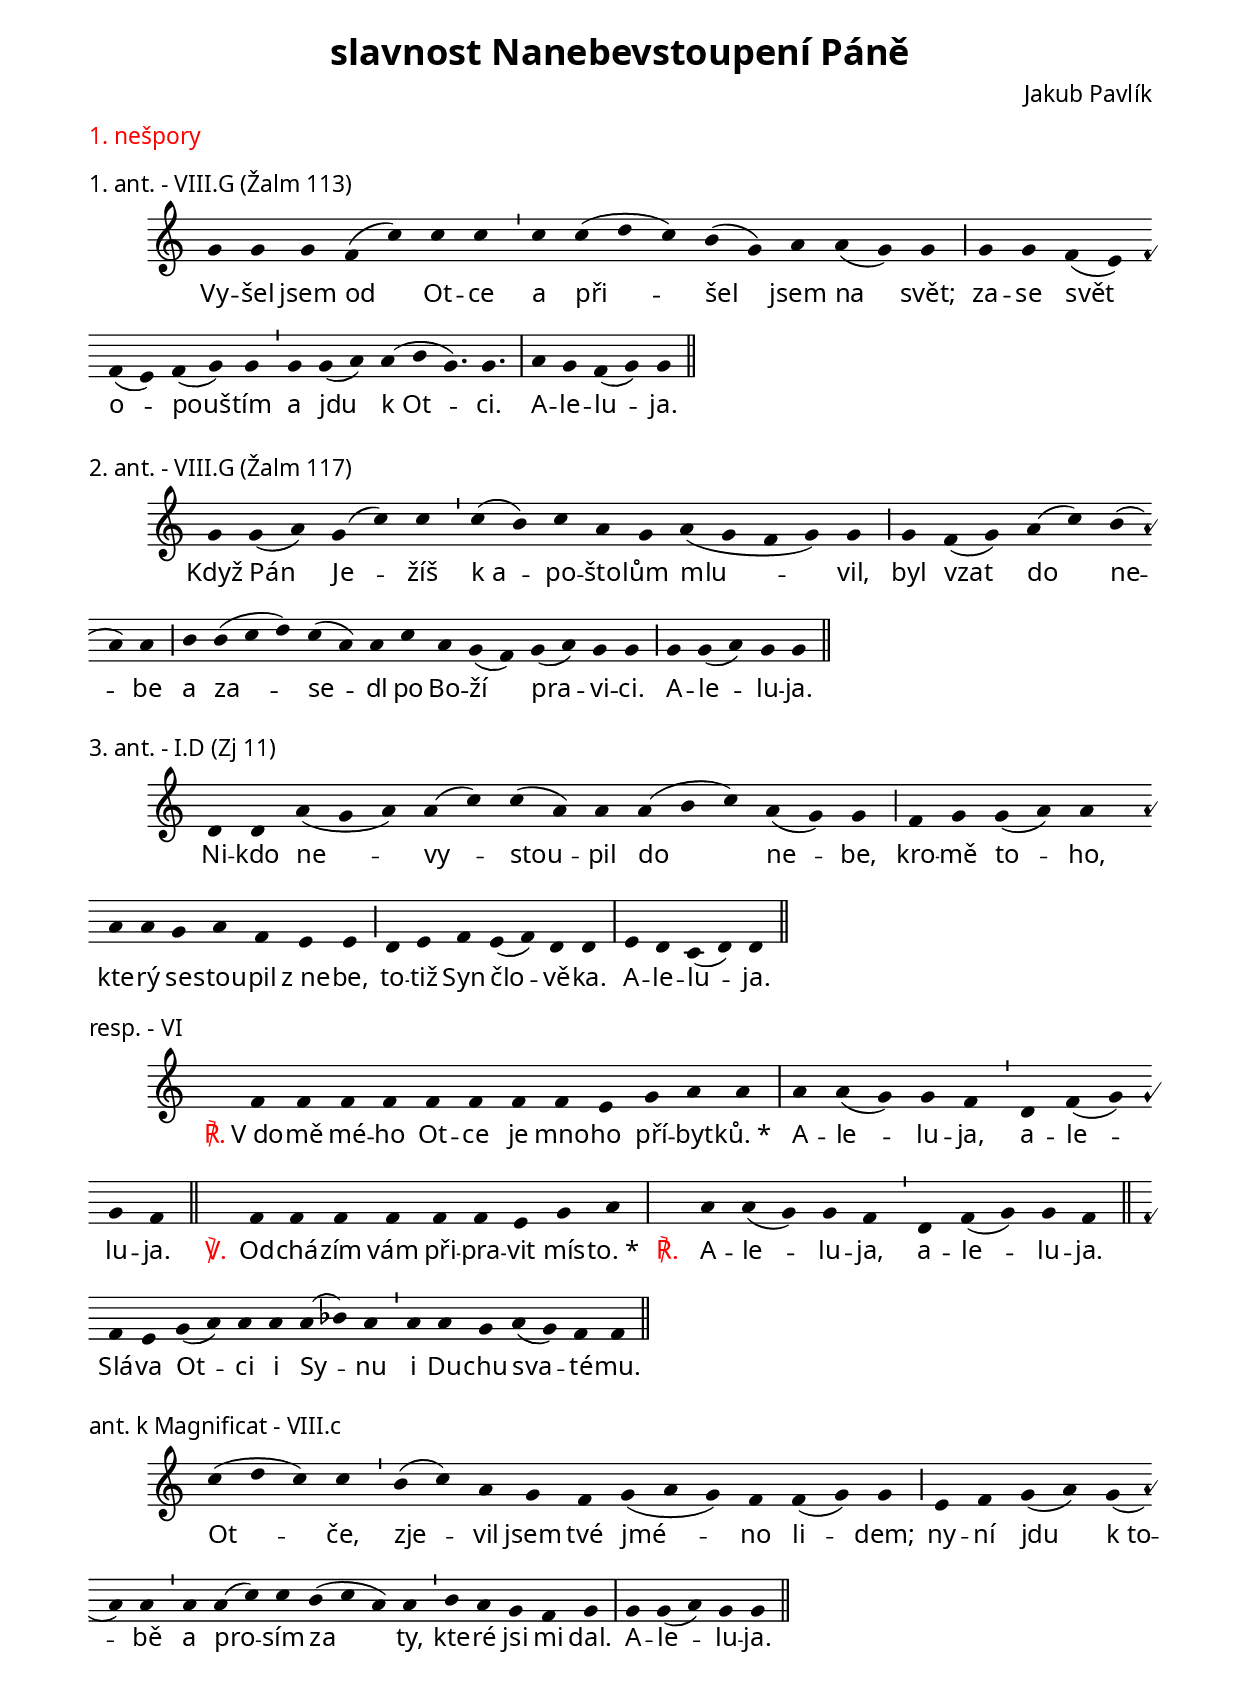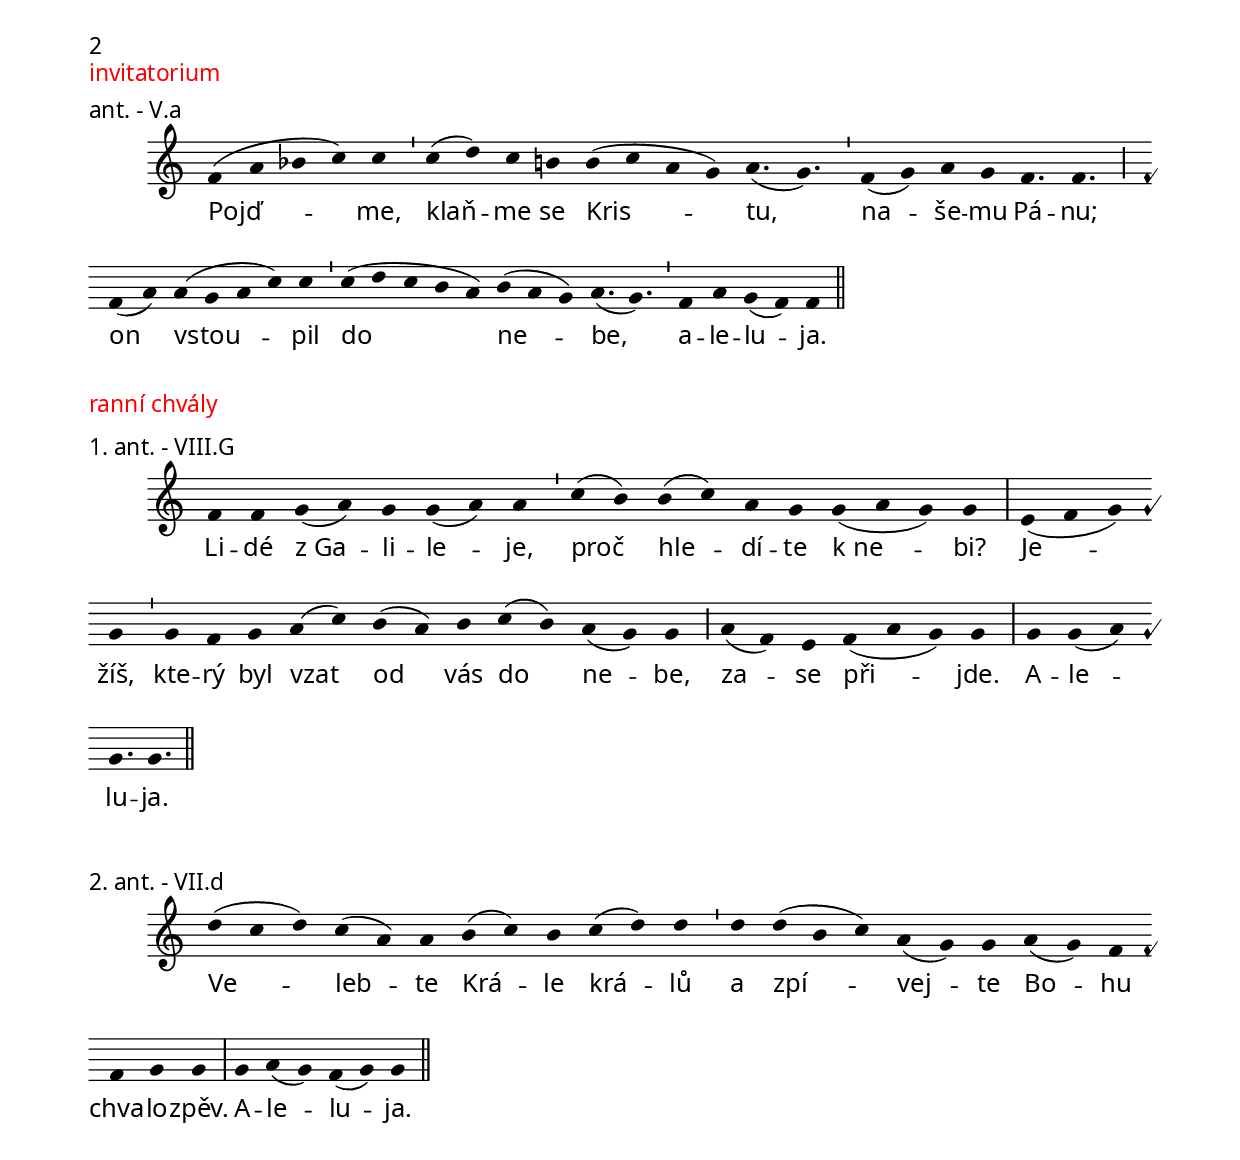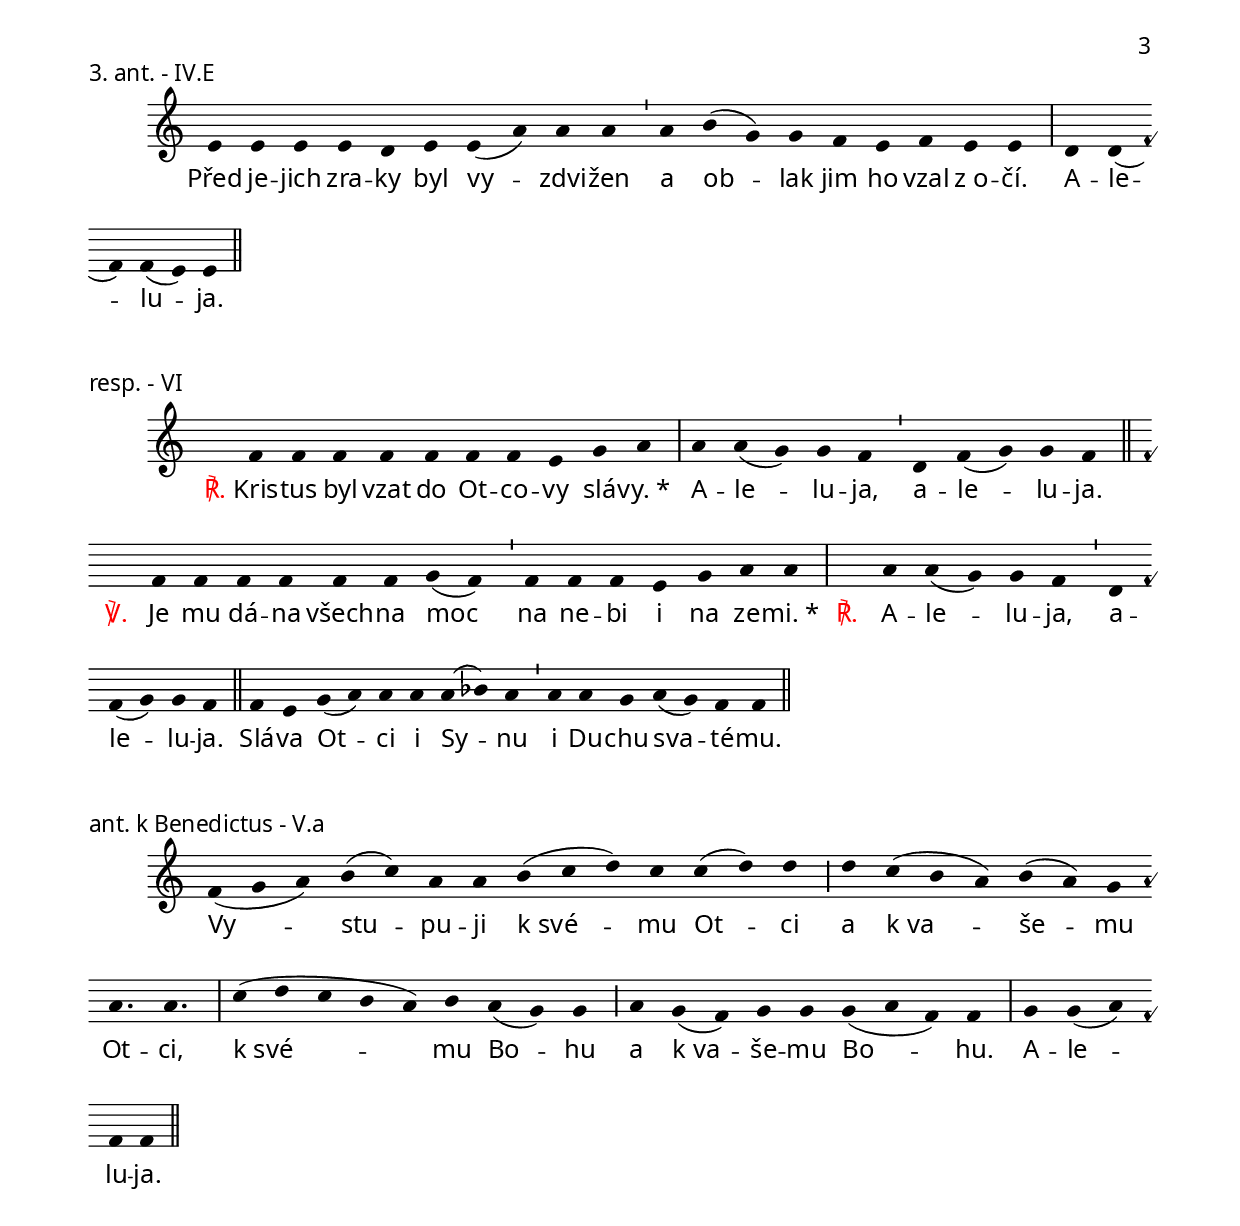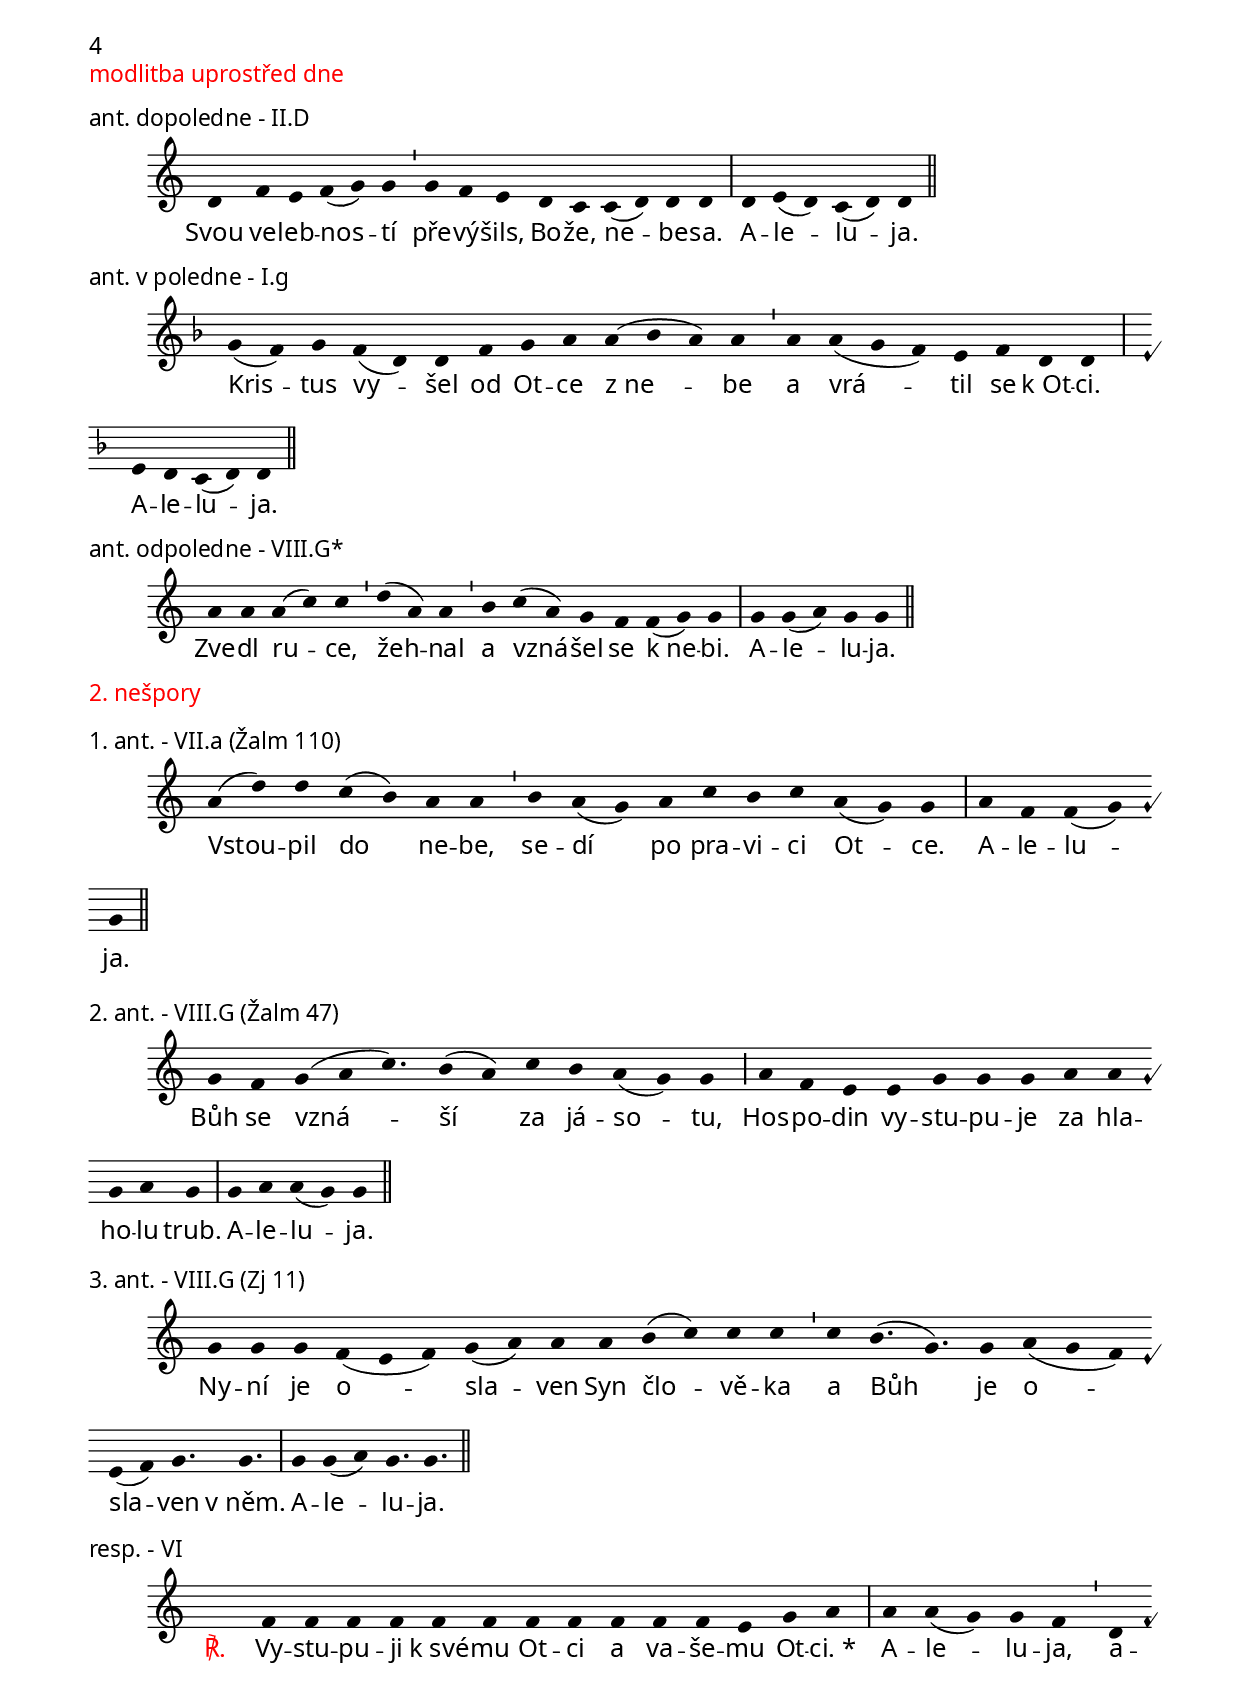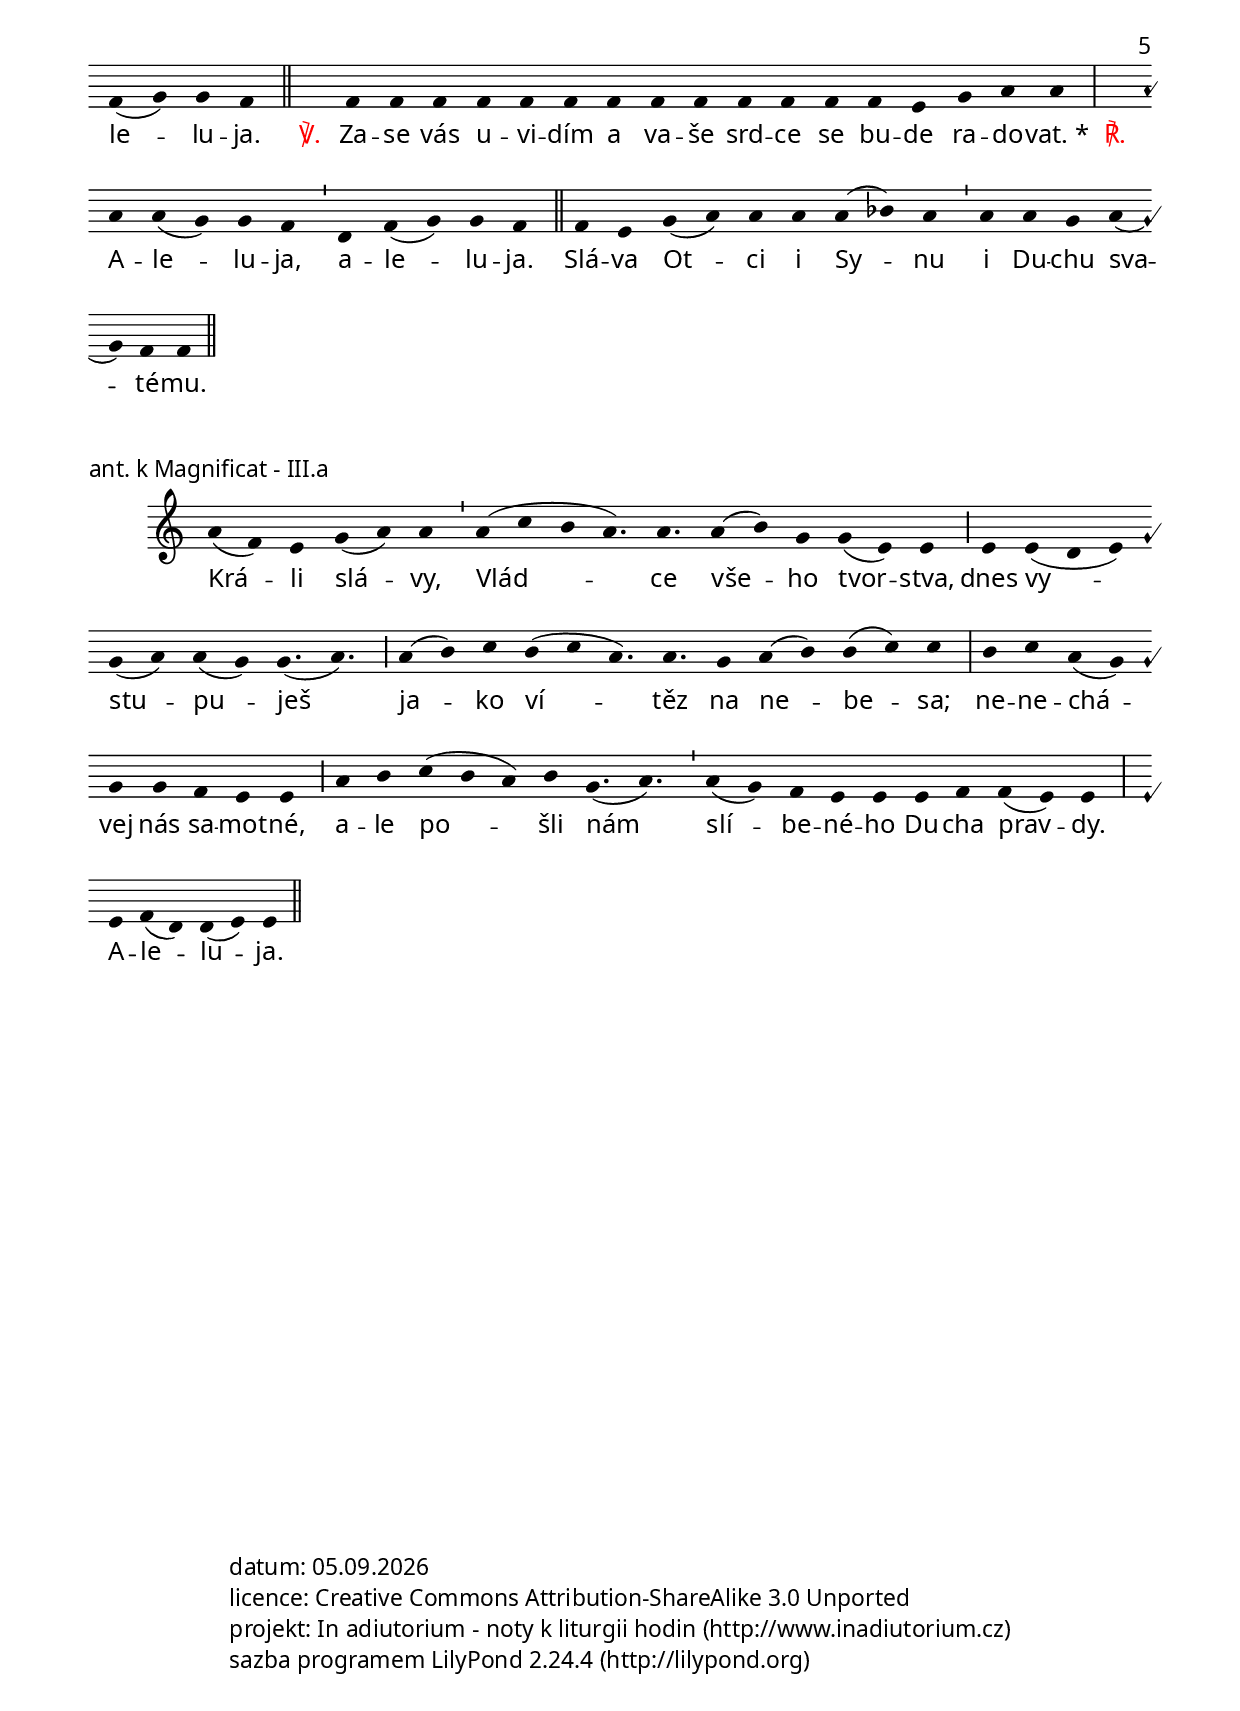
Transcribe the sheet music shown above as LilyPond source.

\version "2.14.2"

\header {
  title = "slavnost Nanebevstoupení Páně"
  composer = "Jakub Pavlík"
}

\include "spolecne.ly"
\include "dilyresponsorii.ly"

\markup {\nadpisHodinka {"1. nešpory"}}

\score {
  \relative c'' {
    \choralniRezim
    g4 g g f( c') c c \barMin
    c c( d c) b( g) a a( g) g \barMaior
    g g f( e) f( e) f( g) g \barMin
    g g( a) a( b g4.) g \barMax
    a4 g f( g) g \barFinalis
  }
  \addlyrics {
    Vy -- šel jsem od Ot -- ce 
    a při -- šel jsem na svět;
    za -- se svět o -- pouš -- tím a jdu k_Ot -- ci.
    A -- le -- lu -- ja.
  }
  \header {
    quid = "1. ant."
    modus = "VIII"
    differentia = "G" 
    psalmus = "Žalm 113"
    id = ""
    piece = \markup {\sestavTitulek}
  }
}

\score {
  \relative c'' {
    \choralniRezim
    g4 g( a) g( c) c \barMin c( b) c a g a( g f g) g \barMaior
    g f( g) a( c) b( a) a \barMaior
    b b( c d) c( a) a c a g( f) g( a) g g \barMaior
    g g( a) g g \barFinalis
  }
  \addlyrics {
    Když Pán Je -- žíš k_a -- po -- što -- lům mlu -- vil,
    byl vzat do ne -- be
    a za -- se -- dl po Bo -- ží pra -- vi -- ci.
    A -- le -- lu -- ja.
  }
  \header {
    quid = "2. ant."
    modus = "VIII"
    differentia = "G" 
    psalmus = "Žalm 117"
    id = ""
    piece = \markup {\sestavTitulek}
  }
}

\score {
  \relative c' {
    \choralniRezim
    d4 d a'( g a) a( c) c( a) a a( b c) a( g) g \barMaior
    f g g( a) a \bar"" a a g a f e e \barMaior
    d e f e( f) d d \barMax
    e d c( d) d \barFinalis
  }
  \addlyrics {
    Ni -- kdo ne -- vy -- stou -- pil do ne -- be,
    kro -- mě to -- ho, kte -- rý se -- stou -- pil z_ne -- be,
    to -- tiž Syn člo -- vě -- ka.
    A -- le -- lu -- ja.
  }
  \header {
    quid = "3. ant."
    modus = "I"
    differentia = "D" 
    psalmus = "Zj 11"
    id = ""
    piece = \markup {\sestavTitulek}
  }
}

\score {
  \relative c' {
    \choralniRezim
    
    % R
    \neviditelna f
    f4 f f f f f f f e g a a \barMax
    \respVIalelujaResponsum \barFinalis
    % V
    \neviditelna f
    f f f f f f e g a \barMax
    % R
    \neviditelna a
    \respVIalelujaResponsum \barFinalis
    % Slava
    \respVIalelujaDoxologie \barFinalis
  }
  \addlyrics {
    \Response V_do -- mě mé -- ho Ot -- ce je mno -- ho pří -- byt -- ků._* 
    \textRespAleluja
    \Verse Od -- chá -- zím vám při -- pra -- vit mís -- to._*
    \Response \textRespAleluja
    \textRespDoxologie
  }
  \header {
    quid = "resp."
    modus = "VI"
    id = ""
    piece = \markup {\sestavTitulekResp}
  }
}

\score {
  \relative c'' {
    \choralniRezim
    c( d c) c \barMin
    b( c) a g f g( a g) f f( g) g \barMaior
    e f g( a) g( a) a \barMin
    a a( c) c b( c a) a \barMin
    b a g f g \barMax
    g g( a) g g \barFinalis
  }
  \addlyrics {
    Ot -- če, 
    zje -- vil jsem tvé jmé -- no li -- dem;
    ny -- ní jdu k_to -- bě
    a pro -- sím za ty, 
    kte -- ré jsi mi dal.
    A -- le -- lu -- ja.
  }
  \header {
    quid = "ant. k Magnificat"
    modus = "VIII"
    differentia = "c" 
    psalmus = ""
    id = ""
    piece = \markup {\sestavTitulekBezZalmu}
  }
}

\pageBreak % ZLOM

\markup {\nadpisHodinka {"invitatorium"}}

\score {
  \relative c' {
    \choralniRezim
    f4( a bes c) c \barMin 
    c( d) c b! b( c a g) a4.( g) \barMin f4( g) a g f4. f \barMaior
    f4( a) a( g a c) c \barMin c( d c b a) b( a g) a4.( g) \barMin
    f4 a g( f) f \barFinalis
  }
  \addlyrics {
    Pojď -- me,
    klaň -- me se Kris -- tu, na -- še -- mu Pá -- nu;
    on vstou -- pil do ne -- be, 
    a -- le -- lu -- ja.
  }
  \header {
    quid = "ant."
    modus = "V"
    differentia = "a" 
    psalmus = ""
    piece = \markup {\sestavTitulekBezZalmu}
  }
}

\markup {\nadpisHodinka {"ranní chvály"}}

\score {
  \relative c' {
    \choralniRezim
    f4 f g( a) g g( a) a \barMin
    c( b) b( c) a g g( a g) g \barMax
    e( f g) g \barMin
    g f g a( c) b( a) b c( b) a( g) g \barMaior
    a( f) e f( a g) g \barMax
    g g( a) g4. g \barFinalis
  }
  \addlyrics {
    Li -- dé z_Ga -- li -- le -- je,
    proč hle -- dí -- te k_ne -- bi?
    Je -- žíš, 
    kte -- rý byl vzat od vás do ne -- be,
    za -- se při -- jde.
    A -- le -- lu -- ja.
  }
  \header {
    quid = "1. ant."
    modus = "VIII"
    differentia = "G" 
    psalmus = ""
    id = ""
    piece = \markup {\sestavTitulekBezZalmu}
  }
}

\score {
  \relative c'' {
    \choralniRezim
    d4( c d) c( a) a b( c) b c( d) d \barMin
    d d( b c) a( g) g a( g) f f g g \barMax
    g a( g) f( g) g \barFinalis
  }
  \addlyrics {
    Ve -- leb -- te Krá -- le krá -- lů
    a zpí -- vej -- te Bo -- hu chva -- lo -- zpěv.
    A -- le -- lu -- ja.
  }
  \header {
    quid = "2. ant."
    modus = "VII"
    differentia = "d" 
    psalmus = ""
    id = ""
    piece = \markup {\sestavTitulekBezZalmu}
  }
}

\score {
  \relative c' {
    \choralniRezim
    e4 e e e d e e( a) a a \barMin
    a b( g) g f e f e e \barMax
    d d( f) f( e) e \barFinalis
  }
  \addlyrics {
    Před je -- jich zra -- ky byl vy -- zdvi -- žen
    a ob -- lak jim ho vzal z_o -- čí.
    A -- le -- lu -- ja.
  }
  \header {
    quid = "3. ant."
    modus = "IV"
    differentia = "E" 
    psalmus = ""
    id = ""
    piece = \markup {\sestavTitulekBezZalmu}
  }
}

\score {
  \relative c' {
    \choralniRezim
    
    % R
    \neviditelna f
    f4 f f f f f f e g a \barMax
    \respVIalelujaResponsum \barFinalis
    % V
    \neviditelna f
    f f f f f f g( f) \barMin f f f e g a a \barMax
    % R
    \neviditelna a
    \respVIalelujaResponsum \barFinalis
    % Slava
    \respVIalelujaDoxologie \barFinalis
  }
  \addlyrics {
    \Response Kris -- tus byl vzat do Ot -- co -- vy slá -- vy._* \textRespAleluja
    \Verse Je mu dá -- na všech -- na moc na ne -- bi i na ze -- mi._*
    \Response \textRespAleluja
    \textRespDoxologie
  }
  \header {
    quid = "resp."
    modus = "VI"
    id = ""
    piece = \markup {\sestavTitulekResp}
  }
} 


\score {
  \relative c' {
    \choralniRezim
    f4( g a) b( c) a a b( c d) c c( d) d \barMaior
    d c( b a) b( a) g a4. a \barMax
    c4( d c b a) b a( g) g \barMaior
    a g( f) g g g( a f) f \barMax
    g g( a) f f \barFinalis
  }
  \addlyrics {
    Vy -- stu -- pu -- ji k_své -- mu Ot -- ci
    a k_va -- še -- mu Ot -- ci,
    k_své -- mu Bo -- hu
    a k_va -- še -- mu Bo -- hu.
    A -- le -- lu -- ja.
  }
  \header {
    quid = "ant. k Benedictus"
    modus = "V"
    differentia = "a" 
    psalmus = ""
    id = ""
    piece = \markup {\sestavTitulekBezZalmu}
  }
}

\pageBreak % ZLOM

\markup {\nadpisHodinka {"modlitba uprostřed dne"}}

\score {
  \relative c' {
    \choralniRezim
    d4 f e f( g) g \barMin
    g f e d c c( d) d d \barMax
    d e( d) c( d) d \barFinalis
  }
  \addlyrics {
    Svou ve -- leb -- nos -- tí 
    pře -- vý -- šils, Bo -- že, ne -- be -- sa.
    A -- le -- lu -- ja.
  }
  \header {
    quid = "ant. dopoledne"
    modus = "II"
    differentia = "D" 
    psalmus = ""
    id = ""
    piece = \markup {\sestavTitulekBezZalmu}
  }
}

\score {
  \relative c'' {
    \choralniRezim
    \key f \major
    g4( f) g f( d) d f g a a( bes a) a \barMin
    a a( g f) e f d d \barMax
    e d c( d) d \barFinalis
  }
  \addlyrics {
    Kris -- tus vy -- šel od Ot -- ce z_ne -- be
    a vrá -- til se k_Ot -- ci.
    A -- le -- lu -- ja.
  }
  \header {
    quid = "ant. v poledne"
    modus = "I"
    differentia = "g" 
    psalmus = ""
    id = ""
    piece = \markup {\sestavTitulekBezZalmu}
  }
}

\score {
  \relative c'' {
    \choralniRezim
    a4 a a( c) c \barMin
    d( a) a \barMin
    b c( a) g f f( g) g \barMax
    g g( a) g4 g \barFinalis
  }
  \addlyrics {
    Zve -- dl ru -- ce,
    žeh -- nal
    a vzná -- šel se k_ne -- bi.
    A -- le -- lu -- ja.
  }
  \header {
    quid = "ant. odpoledne"
    modus = "VIII"
    differentia = "G*" 
    psalmus = ""
    id = ""
    piece = \markup {\sestavTitulekBezZalmu}
  }
}

\markup {\nadpisHodinka {"2. nešpory"}}

\score {
  \relative c'' {
    \choralniRezim
    a( d) d c( b) a a \barMin
    b a( g) a c b c a( g) g \barMax
    a f f( g) g \barFinalis
  }
  \addlyrics {
    Vstou -- pil do ne -- be,
    se -- dí po pra -- vi -- ci Ot -- ce.
    A -- le -- lu -- ja.
  }
  \header {
    quid = "1. ant."
    modus = "VII"
    differentia = "a" 
    psalmus = "Žalm 110"
    id = ""
    piece = \markup {\sestavTitulek}
  }
}

\score {
  \relative c'' {
    \choralniRezim
    g4 f g( a c4.) b4( a) c b a( g) g \barMaior
    a f e e g g g a a g a g \barMax
    g a a( g) g \barFinalis
  }
  \addlyrics {
    Bůh se vzná -- ší za já -- so -- tu,
    Hos -- po -- din vy -- stu -- pu -- je za hla -- ho -- lu trub.
    A -- le -- lu -- ja.
  }
  \header {
    quid = "2. ant."
    modus = "VIII"
    differentia = "G" 
    psalmus = "Žalm 47"
    id = ""
    piece = \markup {\sestavTitulek}
  }
}

\score {
  \relative c'' {
    \choralniRezim
    g4 g g f( e f) g( a) a a b( c) c c \barMin
    c b4.( g) g4 a( g f) e( f) g4. g \barMax
    g4 g( a) g4. g \barFinalis
  }
  \addlyrics {
    Ny -- ní je o -- sla -- ven Syn člo -- vě -- ka
    a Bůh je o -- sla -- ven v_něm.
    A -- le -- lu -- ja.
  }
  \header {
    quid = "3. ant."
    modus = "VIII"
    differentia = "G" 
    psalmus = "Zj 11"
    id = ""
    piece = \markup {\sestavTitulek}
  }
}

\score {
  \relative c' {
    \choralniRezim
    
    % R
    \neviditelna f
    f4 f f f f f f f f f f e g a \barMax
    \respVIalelujaResponsum \barFinalis
    % V
    \neviditelna f
    f f f f f f f f f f f f f e g a a \barMax
    % R
    \neviditelna a
    \respVIalelujaResponsum \barFinalis
    % Slava
    \respVIalelujaDoxologie \barFinalis
  }
  \addlyrics {
    \Response Vy -- stu -- pu -- ji k_své -- mu Ot -- ci a va -- še -- mu Ot -- ci._* \textRespAleluja
    \Verse Za -- se vás u -- vi -- dím a va -- še srd -- ce se bu -- de ra -- do -- vat._*
    \Response \textRespAleluja
    \textRespDoxologie
  }
  \header {
    quid = "resp."
    modus = "VI"
    id = ""
    piece = \markup {\sestavTitulekResp}
  }
} 

\score {
  \relative c'' {
    \choralniRezim
    a4( f) e g( a) a \barMin
    a( c b a4.) a a4( b) g g( e) e \barMaior
    e e( d e) g( a) a( g) g4.( a) \barMaior
    a4( b) c b( c a4.) a g4 a( b) b( c) c \barMax
    
    b c a( g) g g f e e \barMaior
    a b c( b a) b g4.( a) \barMin
    a4( g) f e e e f f( e) e \barMax
    e f( d) d( e) e \barFinalis
  }
  \addlyrics {
    Krá -- li slá -- vy,
    Vlád -- ce vše -- ho tvor -- stva,
    dnes vy -- stu -- pu -- ješ 
    ja -- ko ví -- těz na ne -- be -- sa;
    
    ne -- ne -- chá -- vej nás sa -- mot -- né,
    a -- le po -- šli nám slí -- be -- né -- ho Du -- cha prav -- dy.
    A -- le -- lu -- ja.
  }
  \header {
    quid = "ant. k Magnificat"
    modus = "III"
    differentia = "a" 
    psalmus = ""
    id = ""
    piece = \markup {\sestavTitulekBezZalmu}
  }
}